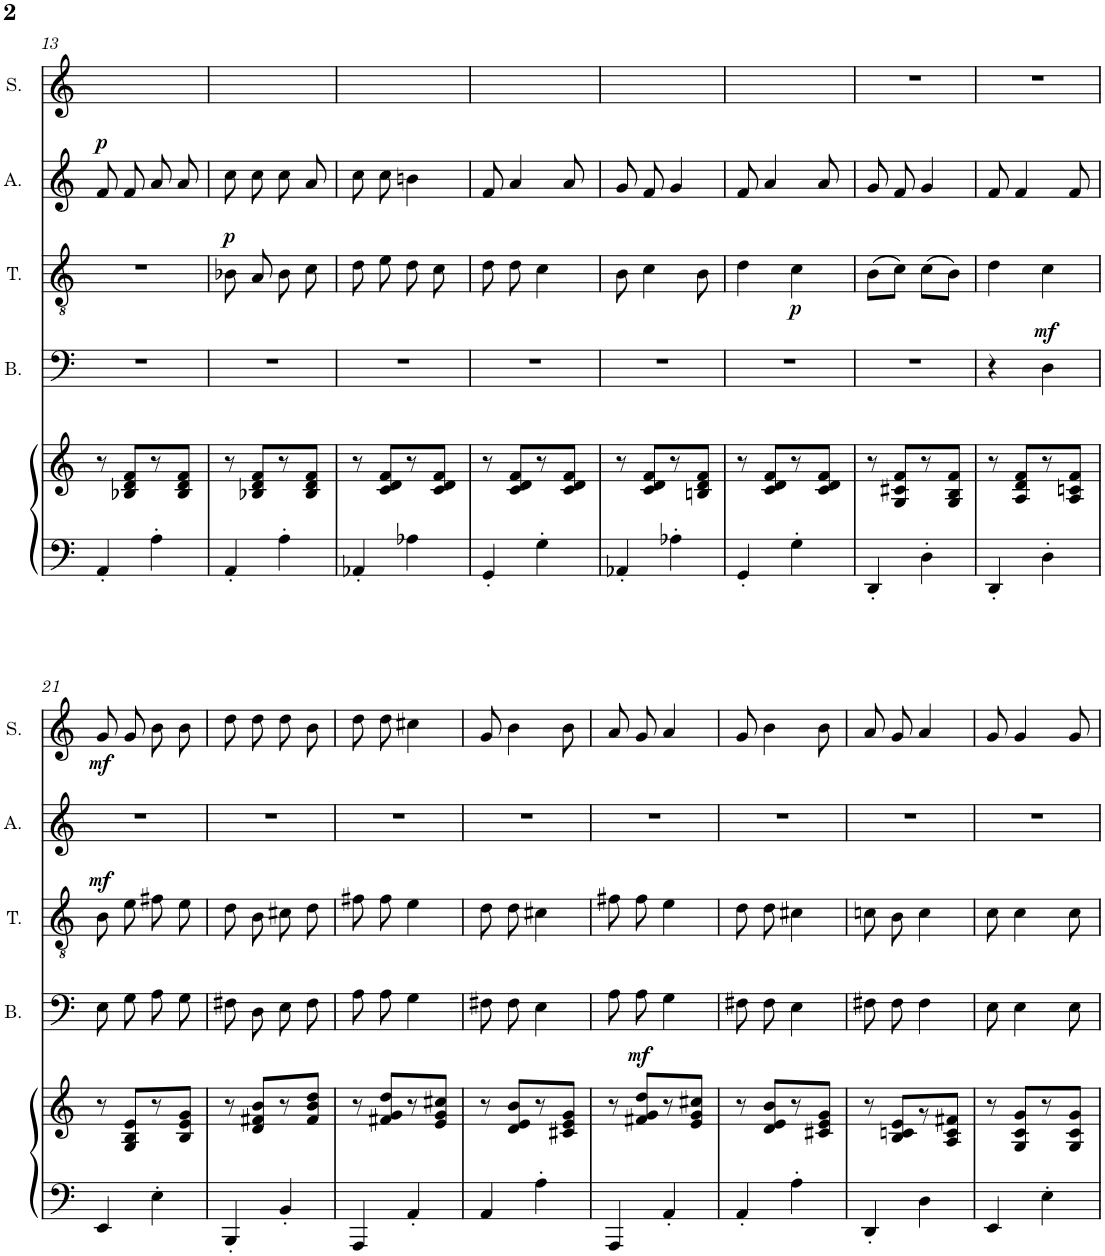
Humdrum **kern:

**kern	**kern	**dynam	**kern	**dynam	**kern	**dynam	**kern	**dynam	**kern	**dynam
*part5	*part5	*part5	*part4	*part4	*part3	*part3	*part2	*part2	*part1	*part1
*staff6	*staff5	*staff5/6	*staff4	*staff4	*staff3	*staff3	*staff2	*staff2	*staff1	*staff1
*I"Piano	*	*	*I"Basse	*	*I"Ténor	*	*I"Alto	*	*I"Soprano	*
*I'Pno	*	*	*I'B.	*	*I'T.	*	*I'A.	*	*I'S.	*
!!LO:PB:g=z
*clefF4	*clefG2	*	*clefF4	*	*clefGv2	*	*clefG2	*	*clefG2	*
*k[]	*k[]	*	*k[]	*	*k[]	*	*k[]	*	*k[]	*
*M2/4	*M2/4	*	*M2/4	*	*M2/4	*	*M2/4	*	*M2/4	*
=13	=13	=13	=13	=13	=13	=13	=13	=13	=13	=13
!	!	!	!	!	!	!	!	!LO:DY:a	!	!
4AA'/	8r	.	2r	.	2r	.	8f/L	p	2ryy	.
.	8B-X/ 8d/ 8f/L	.	.	.	.	.	8f/J	.	.	.
4A'\	8r	.	.	.	.	.	8a/L	.	.	.
.	8B-/ 8d/ 8f/J	.	.	.	.	.	8a/J	.	.	.
=14	=14	=14	=14	=14	=14	=14	=14	=14	=14	=14
!	!	!	!	!	!	!LO:DY:a	!	!	!	!
4AA'/	8r	.	2r	.	8B-X\	p	8cc\L	.	2ryy	.
.	8B-X/ 8d/ 8f/L	.	.	.	8A/	.	8cc\J	.	.	.
4A'\	8r	.	.	.	8B-\	.	8cc\L	.	.	.
.	8B-/ 8d/ 8f/J	.	.	.	8c\	.	8a\J	.	.	.
=15	=15	=15	=15	=15	=15	=15	=15	=15	=15	=15
4AA-X'/	8r	.	2r	.	8d\	.	8cc\L	.	2ryy	.
.	8c/ 8d/ 8f/L	.	.	.	8e\	.	8cc\J	.	.	.
4A-X\	8r	.	.	.	8d\	.	4bn\	.	.	.
.	8c/ 8d/ 8f/J	.	.	.	8c\	.	.	.	.	.
=16	=16	=16	=16	=16	=16	=16	=16	=16	=16	=16
4GG'/	8r	.	2r	.	8d\	.	8f/	.	2ryy	.
.	8c/ 8d/ 8f/L	.	.	.	8d\	.	4a/	.	.	.
4G'\	8r	.	.	.	4c\	.	.	.	.	.
.	8c/ 8d/ 8f/J	.	.	.	.	.	8a/	.	.	.
=17	=17	=17	=17	=17	=17	=17	=17	=17	=17	=17
4AA-X'/	8r	.	2r	.	8B\	.	8g/L	.	2ryy	.
.	8c/ 8d/ 8f/L	.	.	.	4c\	.	8f/J	.	.	.
4A-X'\	8r	.	.	.	.	.	4g/	.	.	.
.	8Bn/ 8d/ 8f/J	.	.	.	8B\	.	.	.	.	.
=18	=18	=18	=18	=18	=18	=18	=18	=18	=18	=18
4GG'/	8r	.	2r	.	4d\	.	8f/	.	2ryy	.
.	8c/ 8d/ 8f/L	.	.	.	.	.	4a/	.	.	.
!	!	!	!	!	!	!LO:DY:b	!	!	!	!
4G'\	8r	.	.	.	4c\	p	.	.	.	.
.	8c/ 8d/ 8f/J	.	.	.	.	.	8a/	.	.	.
=19	=19	=19	=19	=19	=19	=19	=19	=19	=19	=19
4DD'/	8r	.	2r	.	(>8B\L	.	8g/L	.	2r	.
.	8G/ 8c#X/ 8f/L	.	.	.	8c\J)	.	8f/J	.	.	.
4D'\	8r	.	.	.	(>8c\L	.	4g/	.	.	.
.	8G/ 8B/ 8f/J	.	.	.	8B\J)	.	.	.	.	.
=20	=20	=20	=20	=20	=20	=20	=20	=20	=20	=20
4DD'/	8r	.	4r	.	4d\	.	8f/	.	2r	.
.	8A/ 8d/ 8f/L	.	.	.	.	.	4f/	.	.	.
!	!	!	!	!LO:DY:a	!	!	!	!	!	!
4D'\	8r	.	4D\	mf	4c\	.	.	.	.	.
.	8A/ 8cn/ 8f/J	.	.	.	.	.	8f/	.	.	.
!!LO:LB:g=z
=21	=21	=21	=21	=21	=21	=21	=21	=21	=21	=21
!	!	!	!	!	!	!LO:DY:a	!	!	!	!LO:DY:b
4EE/	8r	.	8E\L	.	8B\	mf	2r	.	8g/L	mf
.	8G/ 8B/ 8e/L	.	8G\J	.	8e\	.	.	.	8g/J	.
4E'\	8r	.	8A\L	.	8f#X\	.	.	.	8b\L	.
.	8B/ 8e/ 8g/J	.	8G\J	.	8e\	.	.	.	8b\J	.
=22	=22	=22	=22	=22	=22	=22	=22	=22	=22	=22
4BBB'/	8r	.	8F#X\L	.	8d\	.	2r	.	8dd\L	.
.	8d/ 8f#X/ 8b/L	.	8D\J	.	8B\	.	.	.	8dd\J	.
4BB'/	8r	.	8E\L	.	8c#X\	.	.	.	8dd\L	.
.	8f#/ 8b/ 8dd/J	.	8F#\J	.	8d\	.	.	.	8b\J	.
=23	=23	=23	=23	=23	=23	=23	=23	=23	=23	=23
4AAA/	8r	.	8A\L	.	8f#X\	.	2r	.	8dd\L	.
.	8f#X/ 8g/ 8dd/L	.	8A\J	.	8f#\	.	.	.	8dd\J	.
4AA'/	8r	.	4G\	.	4e\	.	.	.	4cc#X\	.
.	8e/ 8g/ 8cc#X/J	.	.	.	.	.	.	.	.	.
=24	=24	=24	=24	=24	=24	=24	=24	=24	=24	=24
4AA/	8r	.	8F#X\L	.	8d\	.	2r	.	8g/	.
.	8d/ 8e/ 8b/L	.	8F#\J	.	8d\	.	.	.	4b\	.
4A'\	8r	.	4E\	.	4c#X\	.	.	.	.	.
.	8c#X/ 8e/ 8g/J	.	.	.	.	.	.	.	8b\	.
=25	=25	=25	=25	=25	=25	=25	=25	=25	=25	=25
4AAA/	8r	.	8A\L	.	8f#X\	.	2r	.	8a/L	.
!	!	!LO:DY:a	!	!	!	!	!	!	!	!
.	8f#X/ 8g/ 8dd/L	mf	8A\J	.	8f#\	.	.	.	8g/J	.
4AA'/	8r	.	4G\	.	4e\	.	.	.	4a/	.
.	8e/ 8g/ 8cc#X/J	.	.	.	.	.	.	.	.	.
=26	=26	=26	=26	=26	=26	=26	=26	=26	=26	=26
4AA'/	8r	.	8F#X\L	.	8d\	.	2r	.	8g/	.
.	8d/ 8e/ 8b/L	.	8F#\J	.	8d\	.	.	.	4b\	.
4A'\	8r	.	4E\	.	4c#X\	.	.	.	.	.
.	8c#X/ 8e/ 8g/J	.	.	.	.	.	.	.	8b\	.
=27	=27	=27	=27	=27	=27	=27	=27	=27	=27	=27
4DD'/	8r	.	8F#X\L	.	8cn\	.	2r	.	8a/L	.
.	8B/ 8cn/ 8e/L	.	8F#\J	.	8B\	.	.	.	8g/J	.
4D\	8r	.	4F#\	.	4c\	.	.	.	4a/	.
.	8A/ 8c/ 8f#X/J	.	.	.	.	.	.	.	.	.
=28	=28	=28	=28	=28	=28	=28	=28	=28	=28	=28
4EE/	8r	.	8E\	.	8c\	.	2r	.	8g/	.
.	8G/ 8c/ 8g/L	.	4E\	.	4c\	.	.	.	4g/	.
4E'\	8r	.	.	.	.	.	.	.	.	.
.	8G/ 8c/ 8g/J	.	8E\	.	8c\	.	.	.	8g/	.
=	=	=	=	=	=	=	=	=	=	=
*-	*-	*-	*-	*-	*-	*-	*-	*-	*-	*-
